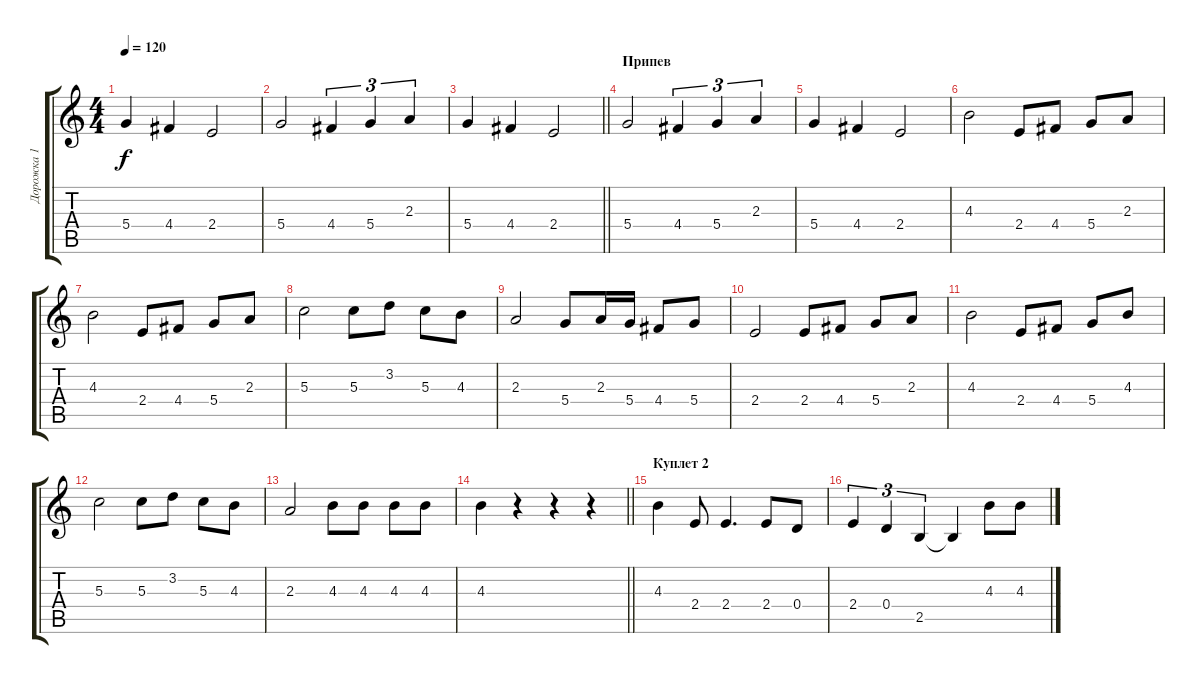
\track ("Дорожка 1" "Дорожка 1") {instrument acousticguitarsteel}
\staff {score tabs}
\tuning (E4 B3 G3 D3 A2 E2) {hide}
\ts (4 4)
\tempo 120
\clef g2
\ks c
5.4.4{dy f} 4.4.4 2.4.2 |
5.4.2 4.4.4{tu (3 2)} 5.4.4{tu (3 2)} 2.3.4{tu (3 2)} |
\barLineRight lightlight
5.4.4 4.4.4 2.4.2 |
\section ("" "Припев")
5.4.2 4.4.4{tu (3 2)} 5.4.4{tu (3 2)} 2.3.4{tu (3 2)} |
5.4.4 4.4.4 2.4.2 |
4.3.2 2.4.8 4.4.8 5.4.8 2.3.8 |
4.3.2 2.4.8 4.4.8 5.4.8 2.3.8 |
5.3.2 5.3.8 3.2.8 5.3.8 4.3.8 |
2.3.2 5.4.8 2.3.16 5.4.16 4.4.8 5.4.8 |
2.4.2 2.4.8 4.4.8 5.4.8 2.3.8 |
4.3.2 2.4.8 4.4.8 5.4.8 4.3.8 |
5.3.2 5.3.8 3.2.8 5.3.8 4.3.8 |
2.3.2 4.3.8 4.3.8 4.3.8 4.3.8 |
\barLineRight lightlight
4.3.4 r.4 r.4 r.4 |
\section ("" "Куплет 2")
4.3.4 2.4.8 2.4.4{d} 2.4.8 0.4.8 |
2.4.4{tu (3 2)} 0.4.4{tu (3 2)} 2.5.4{tu (3 2)} 2.5{t}.4 4.3.8 4.3.8
